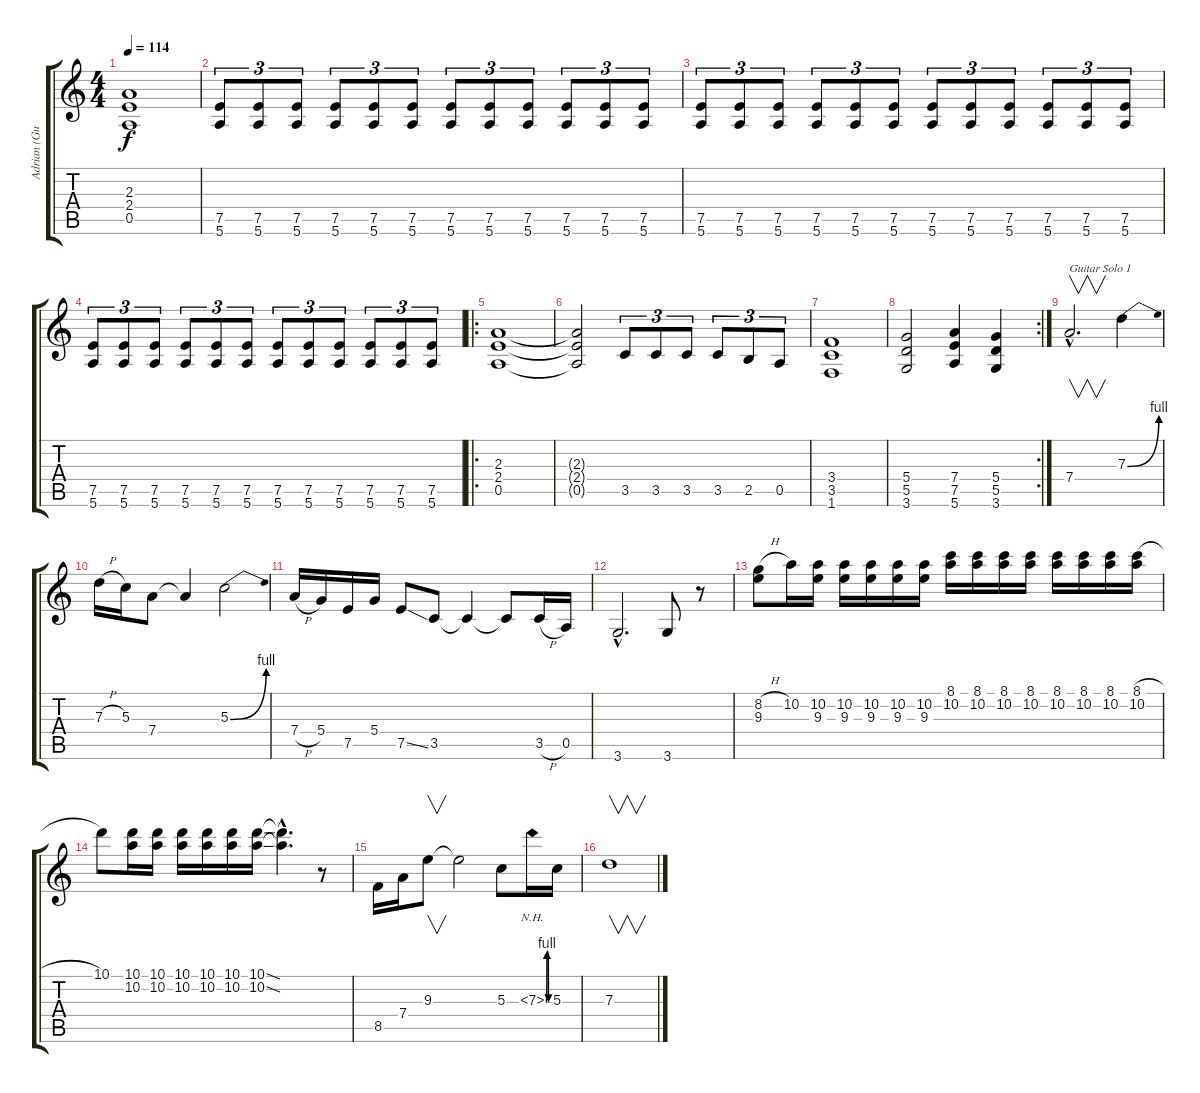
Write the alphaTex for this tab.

\track ("Adrian (Guitar 2)" "Adrian (Gu") {instrument distortionguitar}
\staff {score tabs}
\tuning (E4 B3 G3 D3 A2 E2) {hide}
\ts (4 4)
\tempo 114
\clef g2
\ks c
(2.3{t} 2.4{t} 0.5{t}).1{dy f} |
(7.5 5.6).8{tu (3 2)} (7.5 5.6).8{tu (3 2)} (7.5 5.6).8{tu (3 2)} (7.5 5.6).8{tu (3 2)} (7.5 5.6).8{tu (3 2)} (7.5 5.6).8{tu (3 2)} (7.5 5.6).8{tu (3 2)} (7.5 5.6).8{tu (3 2)} (7.5 5.6).8{tu (3 2)} (7.5 5.6).8{tu (3 2)} (7.5 5.6).8{tu (3 2)} (7.5 5.6).8{tu (3 2)} |
(7.5 5.6).8{tu (3 2)} (7.5 5.6).8{tu (3 2)} (7.5 5.6).8{tu (3 2)} (7.5 5.6).8{tu (3 2)} (7.5 5.6).8{tu (3 2)} (7.5 5.6).8{tu (3 2)} (7.5 5.6).8{tu (3 2)} (7.5 5.6).8{tu (3 2)} (7.5 5.6).8{tu (3 2)} (7.5 5.6).8{tu (3 2)} (7.5 5.6).8{tu (3 2)} (7.5 5.6).8{tu (3 2)} |
(7.5 5.6).8{tu (3 2)} (7.5 5.6).8{tu (3 2)} (7.5 5.6).8{tu (3 2)} (7.5 5.6).8{tu (3 2)} (7.5 5.6).8{tu (3 2)} (7.5 5.6).8{tu (3 2)} (7.5 5.6).8{tu (3 2)} (7.5 5.6).8{tu (3 2)} (7.5 5.6).8{tu (3 2)} (7.5 5.6).8{tu (3 2)} (7.5 5.6).8{tu (3 2)} (7.5 5.6).8{tu (3 2)} |
\ro
(2.3 2.4 0.5).1 |
(2.3{t} 2.4{t} 0.5{t}).2 3.5.8{tu (3 2)} 3.5.8{tu (3 2)} 3.5.8{tu (3 2)} 3.5.8{tu (3 2)} 2.5.8{tu (3 2)} 0.5.8{tu (3 2)} |
(3.4 3.5 1.6).1 |
\rc 2
(5.4 5.5 3.6).2 (7.4 7.5 5.6).4 (5.4 5.5 3.6).4 |
7.4{hac}.2{v d txt "Guitar Solo 1"} 7.3{be (bend 0 0 60 4)}.4 |
7.3{h}.16 5.3.16 7.4.8 7.4{t}.4 5.3{be (bend 0 0 60 4)}.2 |
7.4{h}.16 5.4.16 7.5.16 5.4.16 7.5{ss}.8 3.5.8 3.5{t}.4 3.5{t}.8 3.5{h}.16 0.5.16 |
3.6{hac}.2{d} 3.6.8 r.8 |
(8.2{h} 9.3).8 10.2.16 (10.2 9.3).16 (10.2 9.3).16 (10.2 9.3).16 (10.2 9.3).16 (10.2 9.3).16 (8.1 10.2).16 (8.1 10.2).16 (8.1 10.2).16 (8.1 10.2).16 (8.1 10.2).16 (8.1 10.2).16 (8.1 10.2).16 (8.1{h} 10.2).16 |
10.1.8 (10.1 10.2).16 (10.1 10.2).16 (10.1 10.2).16 (10.1 10.2).16 (10.1 10.2).16 (10.1{ss} 10.2{ss}).16 (10.1{hac t} 10.2{hac t}).4{d} r.8 |
8.5.16 7.4.16 9.3.8{v} 9.3{t}.2 5.3.8 7.3{be (custom 0 0 15 4 30 4 45 0 60 0) nh}.16 5.3.16 |
7.3.1{v}
